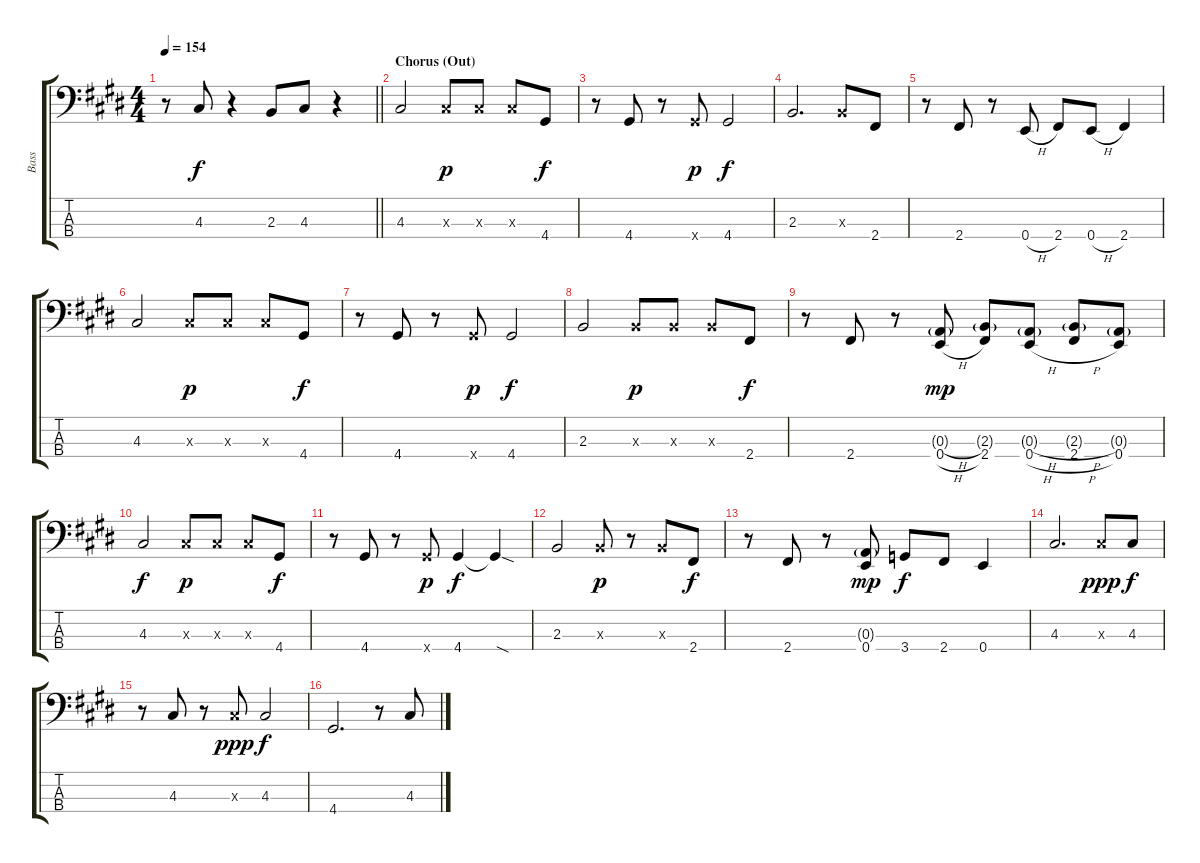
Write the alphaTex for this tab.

\track ("Bass" "Bass") {instrument electricbassfinger}
\staff {score tabs}
\tuning (G2 D2 A1 E1) {hide}
\ts (4 4)
\tempo 154
\clef f4
\barLineRight lightlight
\ks c#minor
r.8{dy f} 4.3.8 r.4 2.3.8 4.3.8 r.4 |
\section ("" "Chorus (Out)")
4.3.2 4.3{x}.8{dy p} 4.3{x}.8 4.3{x}.8 4.4.8{dy f} |
r.8 4.4.8 r.8 4.4{x}.8{dy p} 4.4.2{dy f} |
2.3.2{d} 2.3{x}.8 2.4.8 |
r.8 2.4.8 r.8 0.4{h}.8 2.4.8 0.4{h}.8 2.4.4 |
4.3.2 4.3{x}.8{dy p} 4.3{x}.8 4.3{x}.8 4.4.8{dy f} |
r.8 4.4.8 r.8 4.4{x}.8{dy p} 4.4.2{dy f} |
2.3.2 2.3{x}.8{dy p} 2.3{x}.8 2.3{x}.8 2.4.8{dy f} |
r.8 2.4.8 r.8 (0.3{h g} 0.4{h}).8{dy mp} (2.3{g} 2.4).8 (0.3{h g} 0.4{h}).8 (2.3{h g} 2.4{h}).8 (0.3{g} 0.4).8 |
4.3.2{dy f} 4.3{x}.8{dy p} 4.3{x}.8 4.3{x}.8 4.4.8{dy f} |
r.8 4.4.8 r.8 4.4{x}.8{dy p} 4.4.4{dy f} 4.4{sod t}.4 |
2.3.2 2.3{x}.8{dy p} r.8 2.3{x}.8 2.4.8{dy f} |
r.8 2.4.8 r.8 (0.3{g} 0.4).8{dy mp} 3.4.8{dy f} 2.4.8 0.4.4 |
4.3.2{d} 4.3{x}.8{dy ppp} 4.3.8{dy f} |
r.8 4.3.8 r.8 4.3{x}.8{dy ppp} 4.3.2{dy f} |
4.4.2{d} r.8 4.3.8
